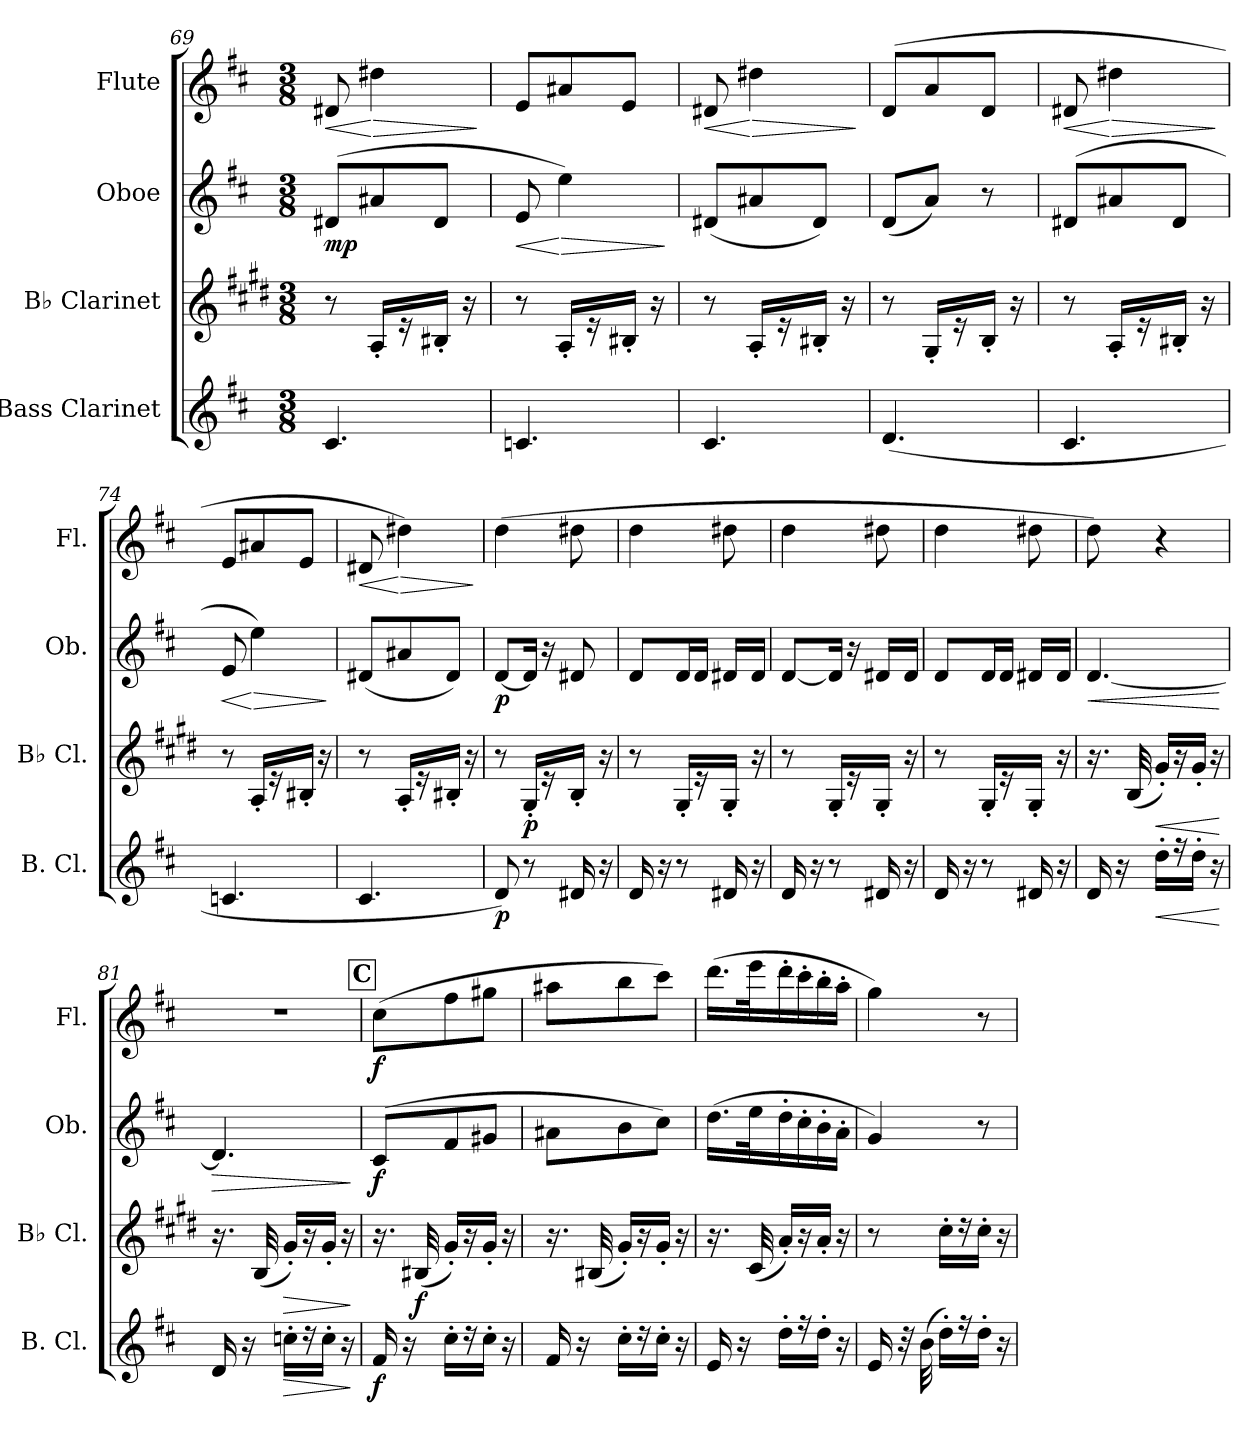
**kern	**dynam	**kern	**dynam	**kern	**dynam	**kern	**dynam
*part4	*part4	*part3	*part3	*part2	*part2	*part1	*part1
*staff4	*staff4	*staff3	*staff3	*staff2	*staff2	*staff1	*staff1
*I"Bass Clarinet	*	*I"B♭ Clarinet	*	*I"Oboe	*	*I"Flute	*
*I'B. Cl.	*	*I'B♭ Cl.	*	*I'Ob.	*	*I'Fl.	*
*clefG2	*	*clefG2	*	*clefG2	*	*clefG2	*
*ITrd8c14	*	*ITrd1c2	*	*	*	*	*
*k[f#c#]	*	*k[f#c#]	*	*k[f#c#]	*	*k[f#c#]	*
*M3/8	*	*M3/8	*	*M3/8	*	*M3/8	*
=69	=69	=69	=69	=69	=69	=69	=69
!	!	!	!	!	!LO:DY:b	!	!LO:HP:b
4.C#/	.	8r	.	(>8d#X/L	mp	8d#X/	<
!	!	!	!	!	!	!	!LO:HP:n=1:b
.	.	16G'/LL	.	8a#X/	.	4dd#X\	[ >
.	.	16re	.	.	.	.	.
.	.	16A#X'/JJ	.	8d#/J	.	.	.
.	.	16r	.	.	.	.	.
.	.	.	.	.	.	.	]
=70	=70	=70	=70	=70	=70	=70	=70
!	!	!	!	!	!LO:HP:b	!	!
4.Cn/	.	8r	.	8e/	<	8e/L	.
!	!	!	!	!	!LO:HP:n=1:b	!	!
.	.	16G'/LL	.	4ee\)	[ >	8a#X/	.
.	.	16re	.	.	.	.	.
.	.	16A#X'/JJ	.	.	.	8e/J	.
.	.	16r	.	.	.	.	.
.	.	.	.	.	]	.	.
!!LO:LB:g=z
=71	=71	=71	=71	=71	=71	=71	=71
!	!	!	!	!	!	!	!LO:HP:b
4.C#/	.	8r	.	(<8d#X/L	.	8d#X/	<
!	!	!	!	!	!	!	!LO:HP:n=1:b
.	.	16G'/LL	.	8a#X/	.	4dd#X\	[ >
.	.	16re	.	.	.	.	.
.	.	16A#X'/JJ	.	8d#/J)	.	.	.
.	.	16r	.	.	.	.	.
.	.	.	.	.	.	.	]
=72	=72	=72	=72	=72	=72	=72	=72
(<4.D/	.	8r	.	(<8d/L	.	(>8d/L	.
.	.	16F#'/LL	.	8a/J)	.	8a/	.
.	.	16re	.	.	.	.	.
.	.	16A'/JJ	.	8r	.	8d/J	.
.	.	16r	.	.	.	.	.
=73	=73	=73	=73	=73	=73	=73	=73
!	!	!	!	!	!	!	!LO:HP:b
4.C#/	.	8r	.	(>8d#X/L	.	8d#X/	<
!	!	!	!	!	!	!	!LO:HP:n=1:b
.	.	16G'/LL	.	8a#X/	.	4dd#X\	[ >
.	.	16re	.	.	.	.	.
.	.	16A#X'/JJ	.	8d#/J	.	.	.
.	.	16r	.	.	.	.	.
.	.	.	.	.	.	.	]
=74	=74	=74	=74	=74	=74	=74	=74
!	!	!	!	!	!LO:HP:b	!	!
4.Cn/	.	8r	.	8e/	<	8e/L	.
!	!	!	!	!	!LO:HP:n=1:b	!	!
.	.	16G'/LL	.	4ee\)	[ >	8a#X/	.
.	.	16re	.	.	.	.	.
.	.	16A#X'/JJ	.	.	.	8e/J	.
.	.	16r	.	.	.	.	.
.	.	.	.	.	]	.	.
=75	=75	=75	=75	=75	=75	=75	=75
!	!	!	!	!	!	!	!LO:HP:b
4.C#/	.	8r	.	(<8d#X/L	.	8d#X/	<
!	!	!	!	!	!	!	!LO:HP:n=1:b
.	.	16G'/LL	.	8a#X/	.	4dd#X\)	[ >
.	.	16re	.	.	.	.	.
.	.	16A#X'/JJ	.	8d#/J)	.	.	.
.	.	16r	.	.	.	.	.
.	.	.	.	.	.	.	]
=76	=76	=76	=76	=76	=76	=76	=76
!	!LO:DY:b	!	!	!	!LO:DY:b	!	!
8D/)	p	8r	.	[8d/L	p	(>4dd\	.
!	!	!	!LO:DY:b	!	!	!	!
8r	.	16F#'/LL	p	16d/Jk]	.	.	.
.	.	16re	.	16r	.	.	.
16D#X/	.	16A'/JJ	.	8d#X/	.	8dd#X\	.
16r	.	16r	.	.	.	.	.
!!LO:LB:g=z
=77	=77	=77	=77	=77	=77	=77	=77
16D/	.	8r	.	8d/L	.	4dd\	.
16r	.	.	.	.	.	.	.
8r	.	16F#'/LL	.	16d/L	.	.	.
.	.	16re	.	16d/JJ	.	.	.
16D#X/	.	16F#'/JJ	.	16d#X/LL	.	8dd#X\	.
16r	.	16r	.	16d#/JJ	.	.	.
=78	=78	=78	=78	=78	=78	=78	=78
16D/	.	8r	.	[8d/L	.	4dd\	.
16r	.	.	.	.	.	.	.
8r	.	16F#'/LL	.	16d/Jk]	.	.	.
.	.	16re	.	16r	.	.	.
16D#X/	.	16F#'/JJ	.	16d#X/LL	.	8dd#X\	.
16r	.	16r	.	16d#/JJ	.	.	.
=79	=79	=79	=79	=79	=79	=79	=79
16D/	.	8r	.	8d/L	.	4dd\	.
16r	.	.	.	.	.	.	.
8r	.	16F#'/LL	.	16d/L	.	.	.
.	.	16re	.	16d/JJ	.	.	.
16D#X/	.	16F#'/JJ	.	16d#X/LL	.	8dd#X\	.
16r	.	16r	.	16d#/JJ	.	.	.
=80	=80	=80	=80	=80	=80	=80	=80
!	!	!	!	!	!LO:HP:b	!	!
16D/	.	16.r	.	[4.d/	<	8dd\)	.
16r	.	.	.	.	.	.	.
.	.	(<32A/	.	.	.	.	.
!	!LO:HP:b	!	!LO:HP:b	!	!	!	!
16d'\LL	<	16f#'/LL)	<	.	.	4r	.
16r	.	16r	.	.	.	.	.
16d'\JJ	.	16f#'/JJ	.	.	.	.	.
16r	.	16r	.	.	.	.	.
.	[	.	[	.	[	.	.
=81	=81	=81	=81	=81	=81	=81	=81
!	!	!	!	!	!LO:HP:b	!	!
16D/	.	16.r	.	4.d/]	>	4.r	.
16r	.	.	.	.	.	.	.
.	.	(<32A/	.	.	.	.	.
!	!LO:HP:b	!	!LO:HP:b	!	!	!	!
16cn'\LL	>	16f#'/LL)	>	.	.	.	.
16r	.	16r	.	.	.	.	.
16c'\JJ	.	16f#'/JJ	.	.	.	.	.
16r	.	16r	.	.	.	.	.
.	]	.	]	.	]	.	.
!!LO:PB:g=z
!!LO:REH:place=s1:a:B:fs=14:t=C
=82	=82	=82	=82	=82	=82	=82	=82
!	!LO:DY:b	!	!	!	!LO:DY:b	!	!LO:DY:b
16F#/	f	16.r	.	(>8c#/L	f	(>8cc#\L	f
16r	.	.	.	.	.	.	.
!	!	!	!LO:DY:b	!	!	!	!
.	.	(<32A#X/	f	.	.	.	.
16c#'\LL	.	16f#'/LL)	.	8f#/	.	8ff#\	.
16r	.	16r	.	.	.	.	.
16c#'\JJ	.	16f#'/JJ	.	8g#X/J	.	8gg#X\J	.
16r	.	16r	.	.	.	.	.
=83	=83	=83	=83	=83	=83	=83	=83
16F#/	.	16.r	.	8a#X\L	.	8aa#X\L	.
16r	.	.	.	.	.	.	.
.	.	(<32A#X/	.	.	.	.	.
16c#'\LL	.	16f#'/LL)	.	8b\	.	8bb\	.
16r	.	16r	.	.	.	.	.
16c#'\JJ	.	16f#'/JJ	.	8cc#\J)	.	8ccc#\J)	.
16r	.	16r	.	.	.	.	.
=84	=84	=84	=84	=84	=84	=84	=84
16E/	.	16.r	.	(>16.dd\LL	.	(>16.ddd\LL	.
16r	.	.	.	.	.	.	.
.	.	(<32B/	.	32ee\K	.	32eee\K	.
16d'\LL	.	16g'/LL)	.	16dd'\	.	16ddd'\	.
16r	.	16r	.	16cc#'\	.	16ccc#'\	.
16d'\JJ	.	16g'/JJ	.	16b'\	.	16bb'\	.
16r	.	16r	.	16a'\JJ	.	16aa'\JJ	.
=85	=85	=85	=85	=85	=85	=85	=85
16E/	.	8r	.	4g/)	.	4gg\)	.
32r	.	.	.	.	.	.	.
(>32B\	.	.	.	.	.	.	.
16d'\LL)	.	16b'\LL	.	.	.	.	.
16r	.	16r	.	.	.	.	.
16d'\JJ	.	16b'\JJ	.	8r	.	8r	.
16r	.	16r	.	.	.	.	.
=	=	=	=	=	=	=	=
*-	*-	*-	*-	*-	*-	*-	*-
